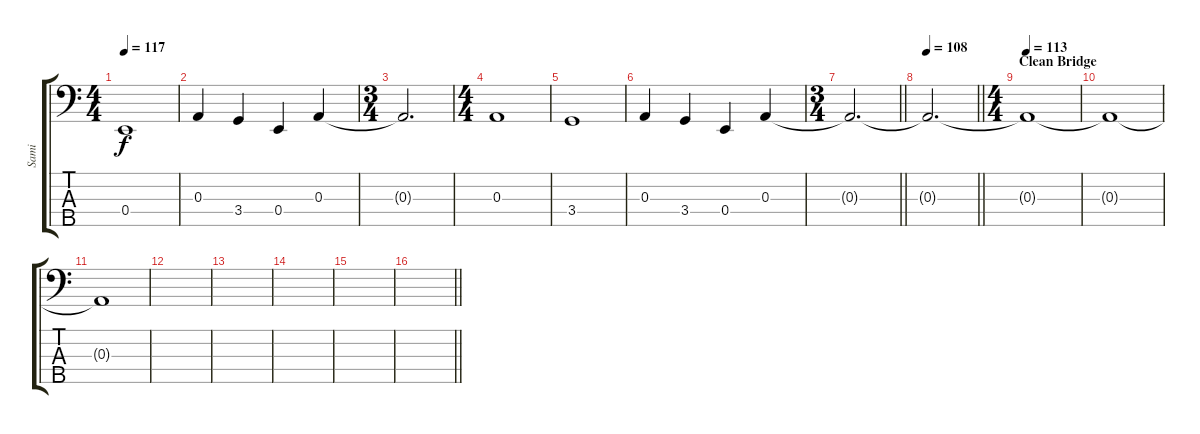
\track ("Sami" "Sami") {instrument electricbassfinger}
\staff {score tabs}
\tuning (G2 D2 A1 E1 B0) {hide}
\ts (4 4)
\tempo 117
\clef f4
\ks c
0.4.1{dy f} |
0.3.4 3.4.4 0.4.4 0.3.4 |
\ts (3 4)
0.3{t}.2{d} |
\ts (4 4)
0.3.1 |
3.4.1 |
0.3.4 3.4.4 0.4.4 0.3.4 |
\ts (3 4)
\barLineRight lightlight
0.3{t}.2{d} |
\section ("" "")
\tempo 108
\barLineRight lightlight
0.3{t}.2{d} |
\ts (4 4)
\section ("" "Clean Bridge")
\tempo 113
0.3{t}.1{volume 0} |
0.3{t}.1 |
0.3{t}.1 |
|
|
|
|
\barLineRight lightlight
